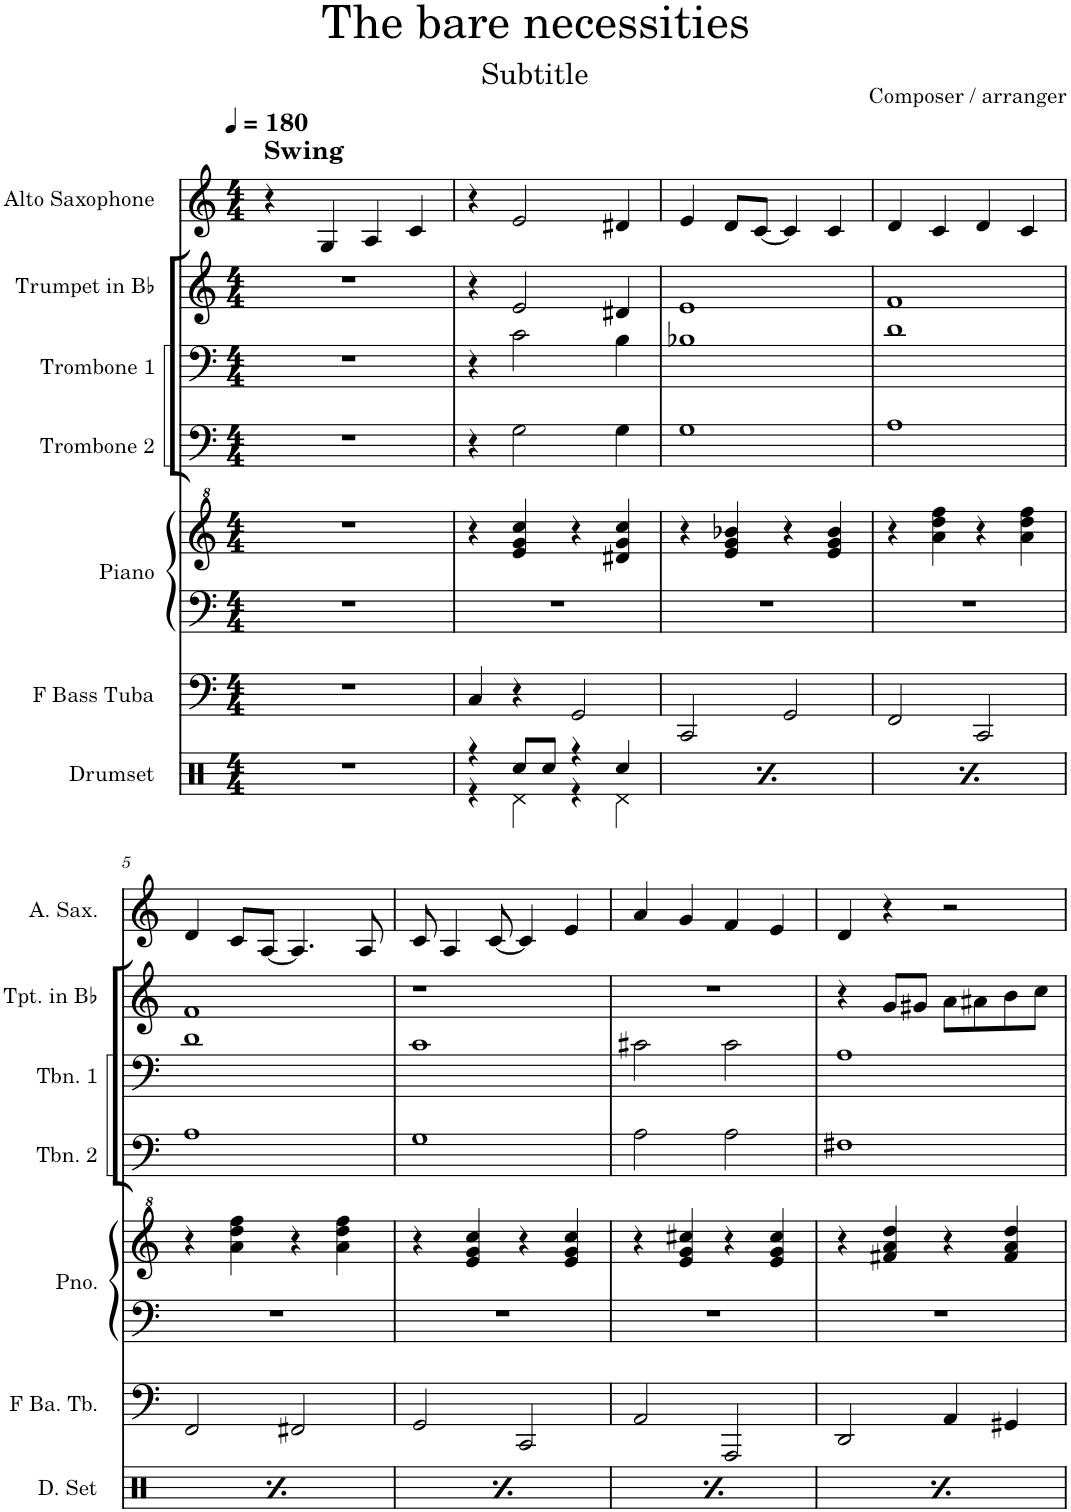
**kern	**kern	**kern	**kern	**kern	**kern	**kern	**kern
*part7	*part6	*part5	*part5	*part4	*part3	*part2	*part1
*staff8	*staff7	*staff6	*staff5	*staff4	*staff3	*staff2	*staff1
*I"Drumset	*I"F Bass Tuba	*I"Piano	*	*I"Trombone 2	*I"Trombone 1	*I"Trumpet in Bb	*I"Alto Saxophone
*I'D. Set	*I'F Ba. Tb.	*I'Pno.	*	*I'Tbn. 2	*I'Tbn. 1	*I'Tpt. in Bb	*I'A. Sax.
*clefX	*clefF4	*clefF4	*clefG^2	*clefF4	*clefF4	*clefG2	*clefG2
*	*	*	*	*	*	*Trd1c2	*Trd5c9
*k[]	*k[]	*k[]	*k[]	*k[]	*k[]	*k[]	*k[]
*M4/4	*M4/4	*M4/4	*M4/4	*M4/4	*M4/4	*M4/4	*M4/4
*MM180	*MM180	*MM180	*MM180	*MM180	*MM180	*MM180	*MM180
=1	=1	=1	=1	=1	=1	=1	=1
!	!	!	!	!	!	!	!LO:TX:a:B:t=Swing
1r	1r	1r	1r	1r	1r	1r	4r
.	.	.	.	.	.	.	4G/
.	.	.	.	.	.	.	4A/
.	.	.	.	.	.	.	4c/
=2	=2	=2	=2	=2	=2	=2	=2
*^	*	*	*	*	*	*	*
4r	4r	4C/	1r	4r	4r	4r	4r	4r
8Rcc/L	4Rd\	4r	.	4ee/ 4gg/ 4ccc/	2G\	2c\	2e/	2e/
8Rcc/J	.	.	.	.	.	.	.	.
4r	4r	2GG/	.	4r	.	.	.	.
4Rcc/	4Rd\	.	.	4dd#X/ 4gg/ 4ccc/	4G\	4B\	4d#X/	4d#X/
=3	=3	=3	=3	=3	=3	=3	=3	=3
4r	4r	2CC/	1r	4r	1G	1B-X	1e	4e/
8Rcc/L	4Rd\	.	.	4ee/ 4gg/ 4bb-X/	.	.	.	8d/L
8Rcc/J	.	.	.	.	.	.	.	[8c/J
4r	4r	2GG/	.	4r	.	.	.	4c/]
4Rcc/	4Rd\	.	.	4ee/ 4gg/ 4bb-/	.	.	.	4c/
=4	=4	=4	=4	=4	=4	=4	=4	=4
4r	4r	2FF/	1r	4r	1A	1d	1f	4d/
8Rcc/L	4Rd\	.	.	4aa\ 4ddd\ 4fff\	.	.	.	4c/
8Rcc/J	.	.	.	.	.	.	.	.
4r	4r	2CC/	.	4r	.	.	.	4d/
4Rcc/	4Rd\	.	.	4aa\ 4ddd\ 4fff\	.	.	.	4c/
!!LO:LB:g=z
=5	=5	=5	=5	=5	=5	=5	=5	=5
4r	4r	2FF/	1r	4r	1A	1d	1f	4d/
8Rcc/L	4Rd\	.	.	4aa\ 4ddd\ 4fff\	.	.	.	8c/L
8Rcc/J	.	.	.	.	.	.	.	[8A/J
4r	4r	2FF#X/	.	4r	.	.	.	4.A/]
4Rcc/	4Rd\	.	.	4aa\ 4ddd\ 4fff\	.	.	.	.
.	.	.	.	.	.	.	.	8A/
=6	=6	=6	=6	=6	=6	=6	=6	=6
4r	4r	2GG/	1r	4r	1G	1c	1r	8c/
.	.	.	.	.	.	.	.	4A/
8Rcc/L	4Rd\	.	.	4ee/ 4gg/ 4ccc/	.	.	.	.
8Rcc/J	.	.	.	.	.	.	.	[8c/
4r	4r	2CC/	.	4r	.	.	.	4c/]
4Rcc/	4Rd\	.	.	4ee/ 4gg/ 4ccc/	.	.	.	4e/
=7	=7	=7	=7	=7	=7	=7	=7	=7
4r	4r	2AA/	1r	4r	2A\	2c#X\	1r	4a/
8Rcc/L	4Rd\	.	.	4ee/ 4gg/ 4ccc#X/	.	.	.	4g/
8Rcc/J	.	.	.	.	.	.	.	.
4r	4r	2AAA/	.	4r	2A\	2c#\	.	4f/
4Rcc/	4Rd\	.	.	4ee/ 4gg/ 4ccc#/	.	.	.	4e/
=8	=8	=8	=8	=8	=8	=8	=8	=8
4r	4r	2DD/	1r	4r	1F#X	1A	4r	4d/
8Rcc/L	4Rd\	.	.	4ff#X/ 4aa/ 4ddd/	.	.	8g/L	4r
8Rcc/J	.	.	.	.	.	.	8g#X/J	.
4r	4r	4AA/	.	4r	.	.	8a\L	2r
.	.	.	.	.	.	.	8a#X\	.
4Rcc/	4Rd\	4GG#X/	.	4ff#/ 4aa/ 4ddd/	.	.	8b\	.
.	.	.	.	.	.	.	8cc\J	.
*v	*v	*	*	*	*	*	*	*
=	=	=	=	=	=	=	=
*-	*-	*-	*-	*-	*-	*-	*-
